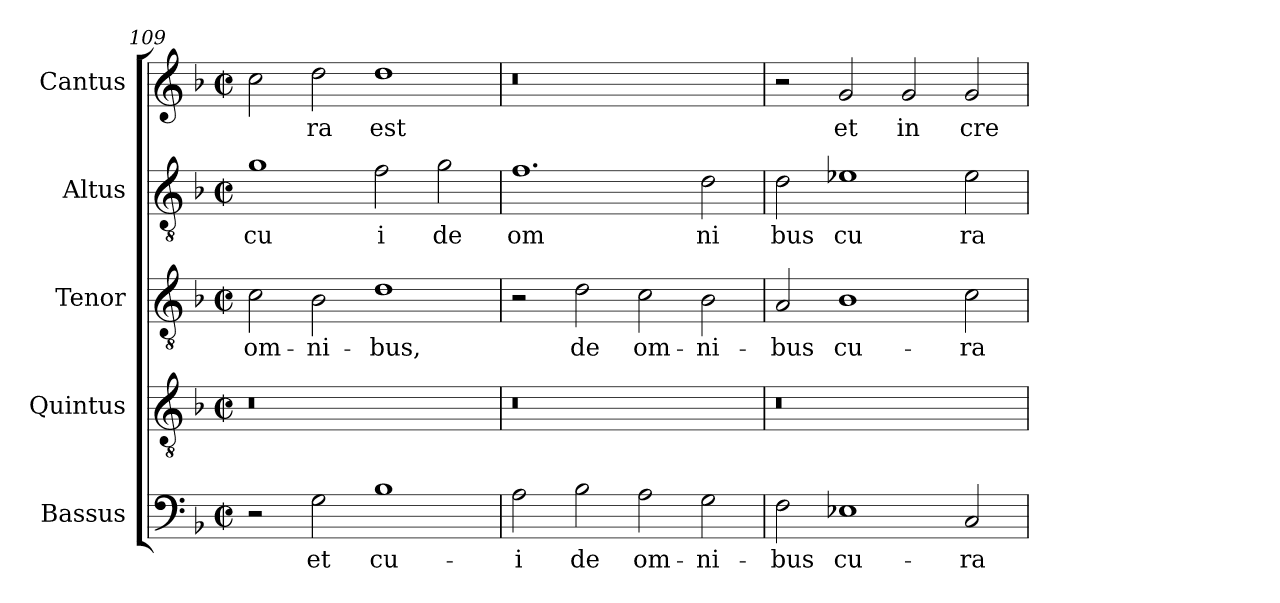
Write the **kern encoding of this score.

**kern	**text	**kern	**kern	**text	**kern	**text	**kern	**text
*part5	*part5	*part4	*part3	*part3	*part2	*part2	*part1	*part1
*staff5	*staff5	*staff4	*staff3	*staff3	*staff2	*staff2	*staff1	*staff1
*I"Bassus	*	*I"Quintus	*I"Tenor	*	*I"Altus	*	*I"Cantus	*
*clefF4	*	*clefGv2	*clefGv2	*	*clefGv2	*	*clefG2	*
*k[b-]	*	*k[b-]	*k[b-]	*	*k[b-]	*	*k[b-]	*
*F:	*	*F:	*F:	*	*F:	*	*F:	*
*M2/2	*	*M2/2	*M2/2	*	*M2/2	*	*M2/2	*
*met(c|)	*	*met(c|)	*met(c|)	*	*met(c|)	*	*met(c|)	*
=109	=109	=109	=109	=109	=109	=109	=109	=109
!	!	!	!	!LO:LY:b:cj	!	!LO:LY:b:cj	!	!
2r	.	0r	2c\	om-	1g	cu	2cc\	.
!	!LO:LY:b:cj	!	!	!LO:LY:b:cj	!	!	!	!LO:LY:b:cj
2G\	et	.	2B-\	-ni-	.	.	2dd\	ra
!	!LO:LY:b:cj	!	!	!LO:LY:b:cj	!	!LO:LY:b:cj	!	!LO:LY:b:cj
1B-	cu-	.	1d	-bus,	2f\	i	1dd	est
!	!	!	!	!	!	!LO:LY:b:cj	!	!
.	.	.	.	.	2g\	de	.	.
=110	=110	=110	=110	=110	=110	=110	=110	=110
!	!LO:LY:b:cj	!	!	!	!	!LO:LY:b:cj	!	!
2A\	-i	0r	2r	.	1.f	om	0r	.
!	!LO:LY:b:cj	!	!	!LO:LY:b:cj	!	!	!	!
2B-\	de	.	2d\	de	.	.	.	.
!	!LO:LY:b:cj	!	!	!LO:LY:b:cj	!	!	!	!
2A\	om-	.	2c\	om-	.	.	.	.
!	!LO:LY:b:cj	!	!	!LO:LY:b:cj	!	!LO:LY:b:cj	!	!
2G\	-ni-	.	2B-\	-ni-	2d\	ni	.	.
=111	=111	=111	=111	=111	=111	=111	=111	=111
!	!LO:LY:b:cj	!	!	!LO:LY:b:cj	!	!LO:LY:b:cj	!	!
2F\	-bus	0r	2A/	-bus	2d\	bus	2r	.
!	!LO:LY:b:cj	!	!	!LO:LY:b:cj	!	!LO:LY:b:cj	!	!LO:LY:b:cj
1E-X	cu-	.	1B-	cu-	1e-X	cu	2g/	et
!	!	!	!	!	!	!	!	!LO:LY:b:cj
.	.	.	.	.	.	.	2g/	in
!	!LO:LY:b:cj	!	!	!LO:LY:b:cj	!	!LO:LY:b:cj	!	!LO:LY:b:cj
2C/	-ra	.	2c\	-ra	2e-\	ra	2g/	cre
=	=	=	=	=	=	=	=	=
*-	*-	*-	*-	*-	*-	*-	*-	*-
